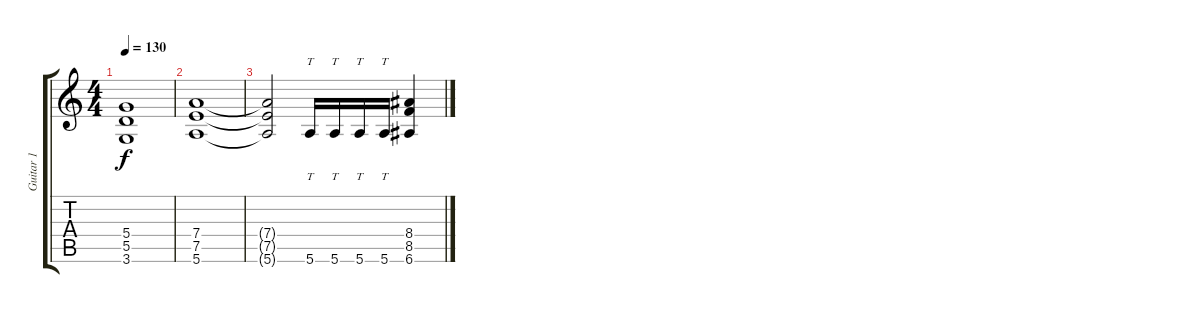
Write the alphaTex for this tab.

\track ("Guitar 1" "Guitar 1") {instrument distortionguitar}
\staff {score tabs}
\tuning (E4 B3 G3 D3 A2 E2) {hide}
\ts (4 4)
\tempo 130
\clef g2
\ks c
(5.4 5.5 3.6).1{dy f} |
(7.4 7.5 5.6).1 |
(7.4{t} 7.5{t} 5.6{t}).2 5.6.16{tt} 5.6.16{tt} 5.6.16{tt} 5.6.16{tt} (8.4 8.5 6.6).4
